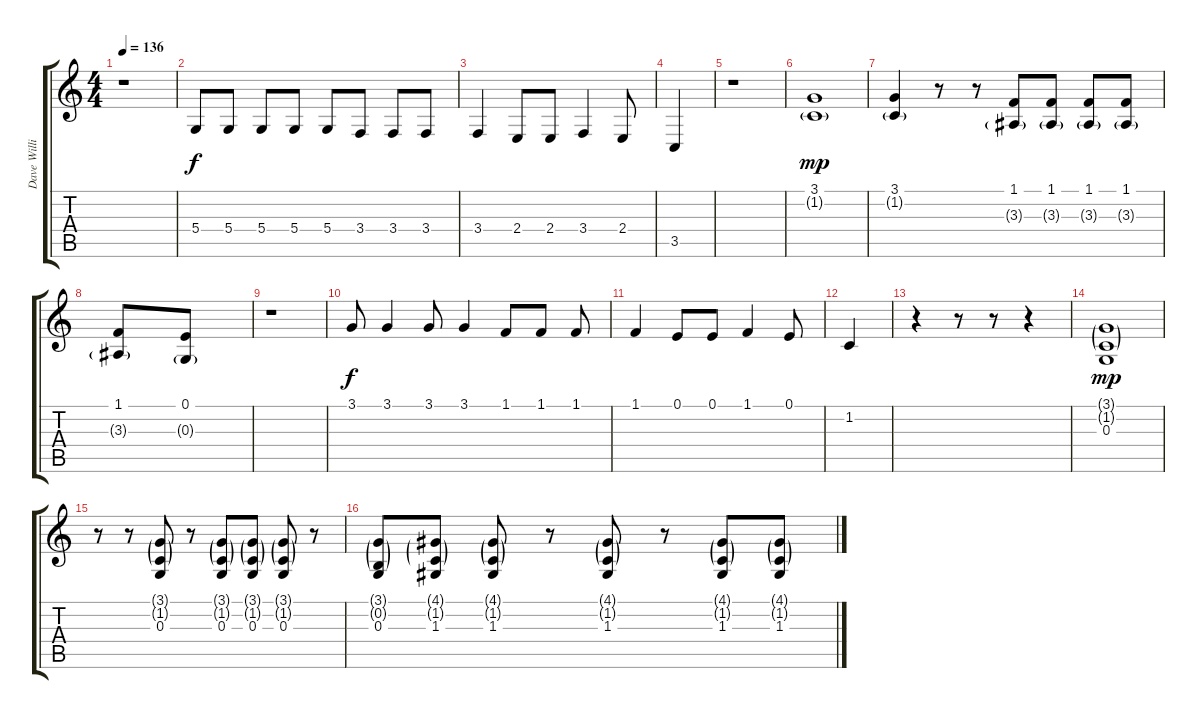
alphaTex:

\track ("Dave Williams" "Dave Willi") {instrument cello}
\staff {score tabs}
\tuning (E4 B3 G3 D3 A2 E2) {hide}
\ts (4 4)
\tempo 136
\clef g2
\ks c
r.1{dy f} |
5.4.8 5.4.8 5.4.8 5.4.8 5.4.8 3.4.8 3.4.8 3.4.8 |
3.4.4 2.4.8 2.4.8 3.4.4 2.4.8 |
3.5.4 |
r.1 |
(3.1 1.2{g}).1{dy mp} |
(3.1 1.2{g}).4 r.8 r.8 (1.1 3.3{g}).8 (1.1 3.3{g}).8 (1.1 3.3{g}).8 (1.1 3.3{g}).8 |
(1.1 3.3{g}).8 (0.1 0.3{g}).8 |
r.1 |
3.1.8{dy f} 3.1.4 3.1.8 3.1.4 1.1.8 1.1.8 1.1.8 |
1.1.4 0.1.8 0.1.8 1.1.4 0.1.8 |
1.2.4 |
r.4 r.8 r.8 r.4 |
(3.1{g} 1.2{g} 0.3).1{dy mp} |
r.8 r.8 (3.1{g} 1.2{g} 0.3).8 r.8 (3.1{g} 1.2{g} 0.3).8 (3.1{g} 1.2{g} 0.3).8 (3.1{g} 1.2{g} 0.3).8 r.8 |
(3.1{g} 0.2{g} 0.3).8 (4.1{g} 1.2{g} 1.3).8 (4.1{g} 1.2{g} 1.3).8 r.8 (4.1{g} 1.2{g} 1.3).8 r.8 (4.1{g} 1.2{g} 1.3).8 (4.1{g} 1.2{g} 1.3).8
